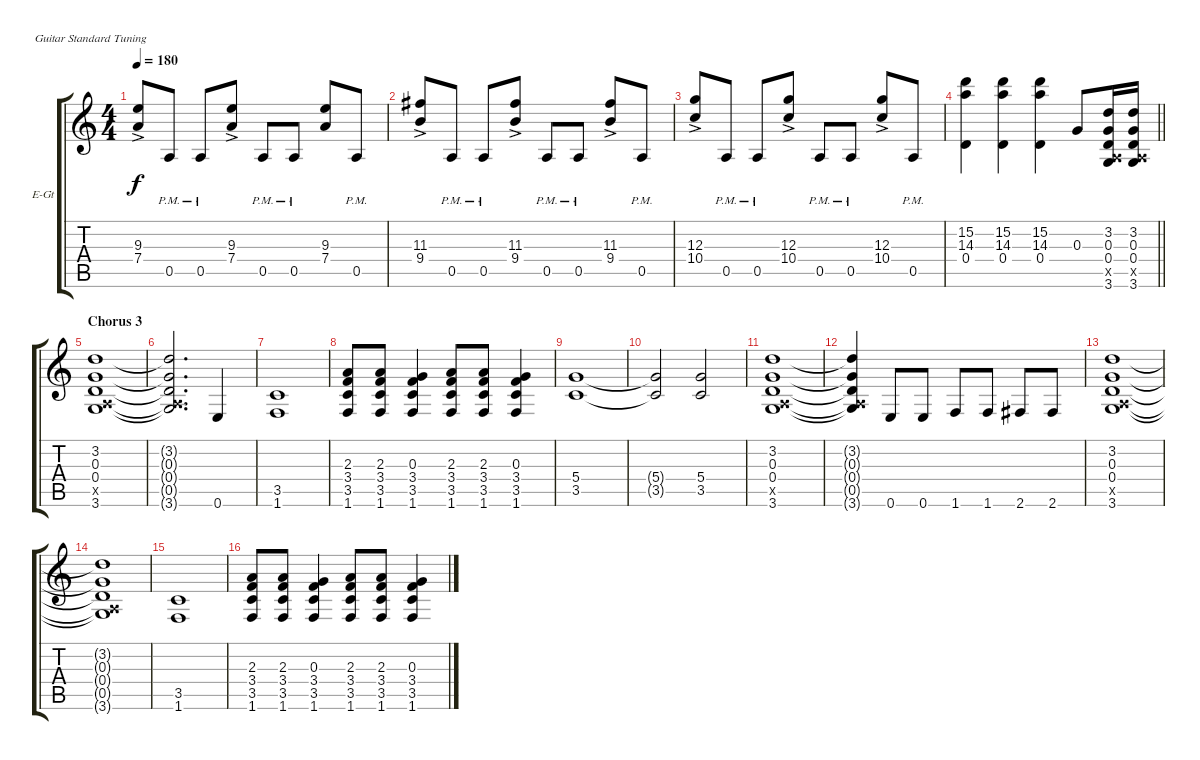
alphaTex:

\bracketExtendMode groupsimilarinstruments
\firstSystemTrackNameOrientation horizontal
\otherSystemsTrackNameOrientation horizontal
\track ("Dave Murray" "E-Gt") {instrument overdrivenguitar}
\staff {score tabs}
\tuning (E4 B3 G3 D3 A2 E2)
\ts (4 4)
\tempo 180
\clef g2
\ks c
(9.3{ac} 7.4{ac}).8{dy f} 0.5{pm}.8 0.5{pm}.8 (9.3{ac} 7.4{ac}).8 0.5{pm}.8 0.5{pm}.8 (9.3 7.4).8 0.5{pm}.8 |
(11.3{ac} 9.4{ac}).8 0.5{pm}.8 0.5{pm}.8 (11.3{ac} 9.4{ac}).8 0.5{pm}.8 0.5{pm}.8 (11.3{ac} 9.4{ac}).8 0.5{pm}.8 |
(12.3{ac} 10.4{ac}).8 0.5{pm}.8 0.5{pm}.8 (12.3{ac} 10.4{ac}).8 0.5{pm}.8 0.5{pm}.8 (12.3{ac} 10.4{ac}).8 0.5{pm}.8 |
\barLineRight lightlight
(15.2 14.3 0.4).4 (15.2 14.3 0.4).4 (15.2 14.3 0.4).4 0.3.8 (3.2 0.3 0.4 0.5{x} 3.6).16 (3.2 0.3 0.4 0.5{x} 3.6).16 |
\section ("" "Chorus 3")
(3.2 0.3 0.4 0.5{x} 3.6).1 |
(3.2{t} 0.3{t} 0.4{t} 0.5{x t} 3.6{t}).2{d} 0.6.4 |
(3.5 1.6).1 |
(2.3 3.4 3.5 1.6).8 (2.3 3.4 3.5 1.6).8 (0.3 3.4 3.5 1.6).4 (2.3 3.4 3.5 1.6).8 (2.3 3.4 3.5 1.6).8 (0.3 3.4 3.5 1.6).4 |
(5.4 3.5).1 |
(5.4{t} 3.5{t}).2 (5.4 3.5).2 |
(3.2 0.3 0.4 0.5{x} 3.6).1 |
(3.2{t} 0.3{t} 0.4{t} 0.5{x t} 3.6{t}).4 0.6.8 0.6.8 1.6.8 1.6.8 2.6.8 2.6.8 |
(3.2 0.3 0.4 0.5{x} 3.6).1 |
(3.2{t} 0.3{t} 0.4{t} 0.5{x t} 3.6{t}).1 |
(3.5 1.6).1 |
(2.3 3.4 3.5 1.6).8 (2.3 3.4 3.5 1.6).8 (0.3 3.4 3.5 1.6).4 (2.3 3.4 3.5 1.6).8 (2.3 3.4 3.5 1.6).8 (0.3 3.4 3.5 1.6).4
